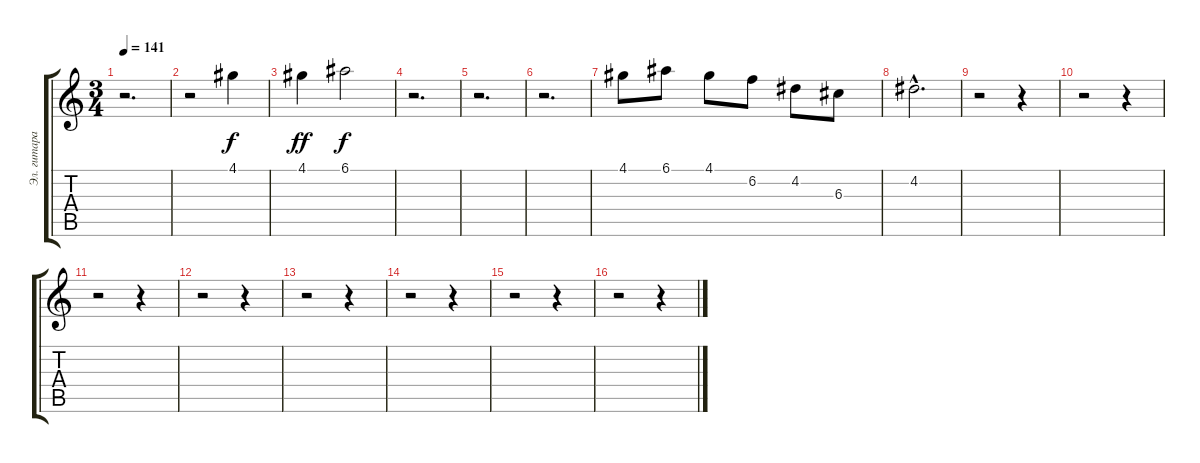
\track ("Эл. гитара" "Эл. гитара") {instrument distortionguitar}
\staff {score tabs}
\tuning (E4 B3 G3 D3 A2 E2) {hide}
\ts (3 4)
\tempo 141
\clef g2
\ks c
r.2{d dy f} |
r.2 4.1.4 |
4.1.4{dy ff} 6.1.2{dy f} |
r.2{d} |
r.2{d} |
r.2{d} |
4.1.8 6.1.8 4.1.8 6.2.8 4.2.8 6.3.8 |
4.2{hac}.2{d} |
r.2 r.4 |
r.2 r.4 |
r.2 r.4 |
r.2 r.4 |
r.2 r.4 |
r.2 r.4 |
r.2 r.4 |
r.2 r.4
